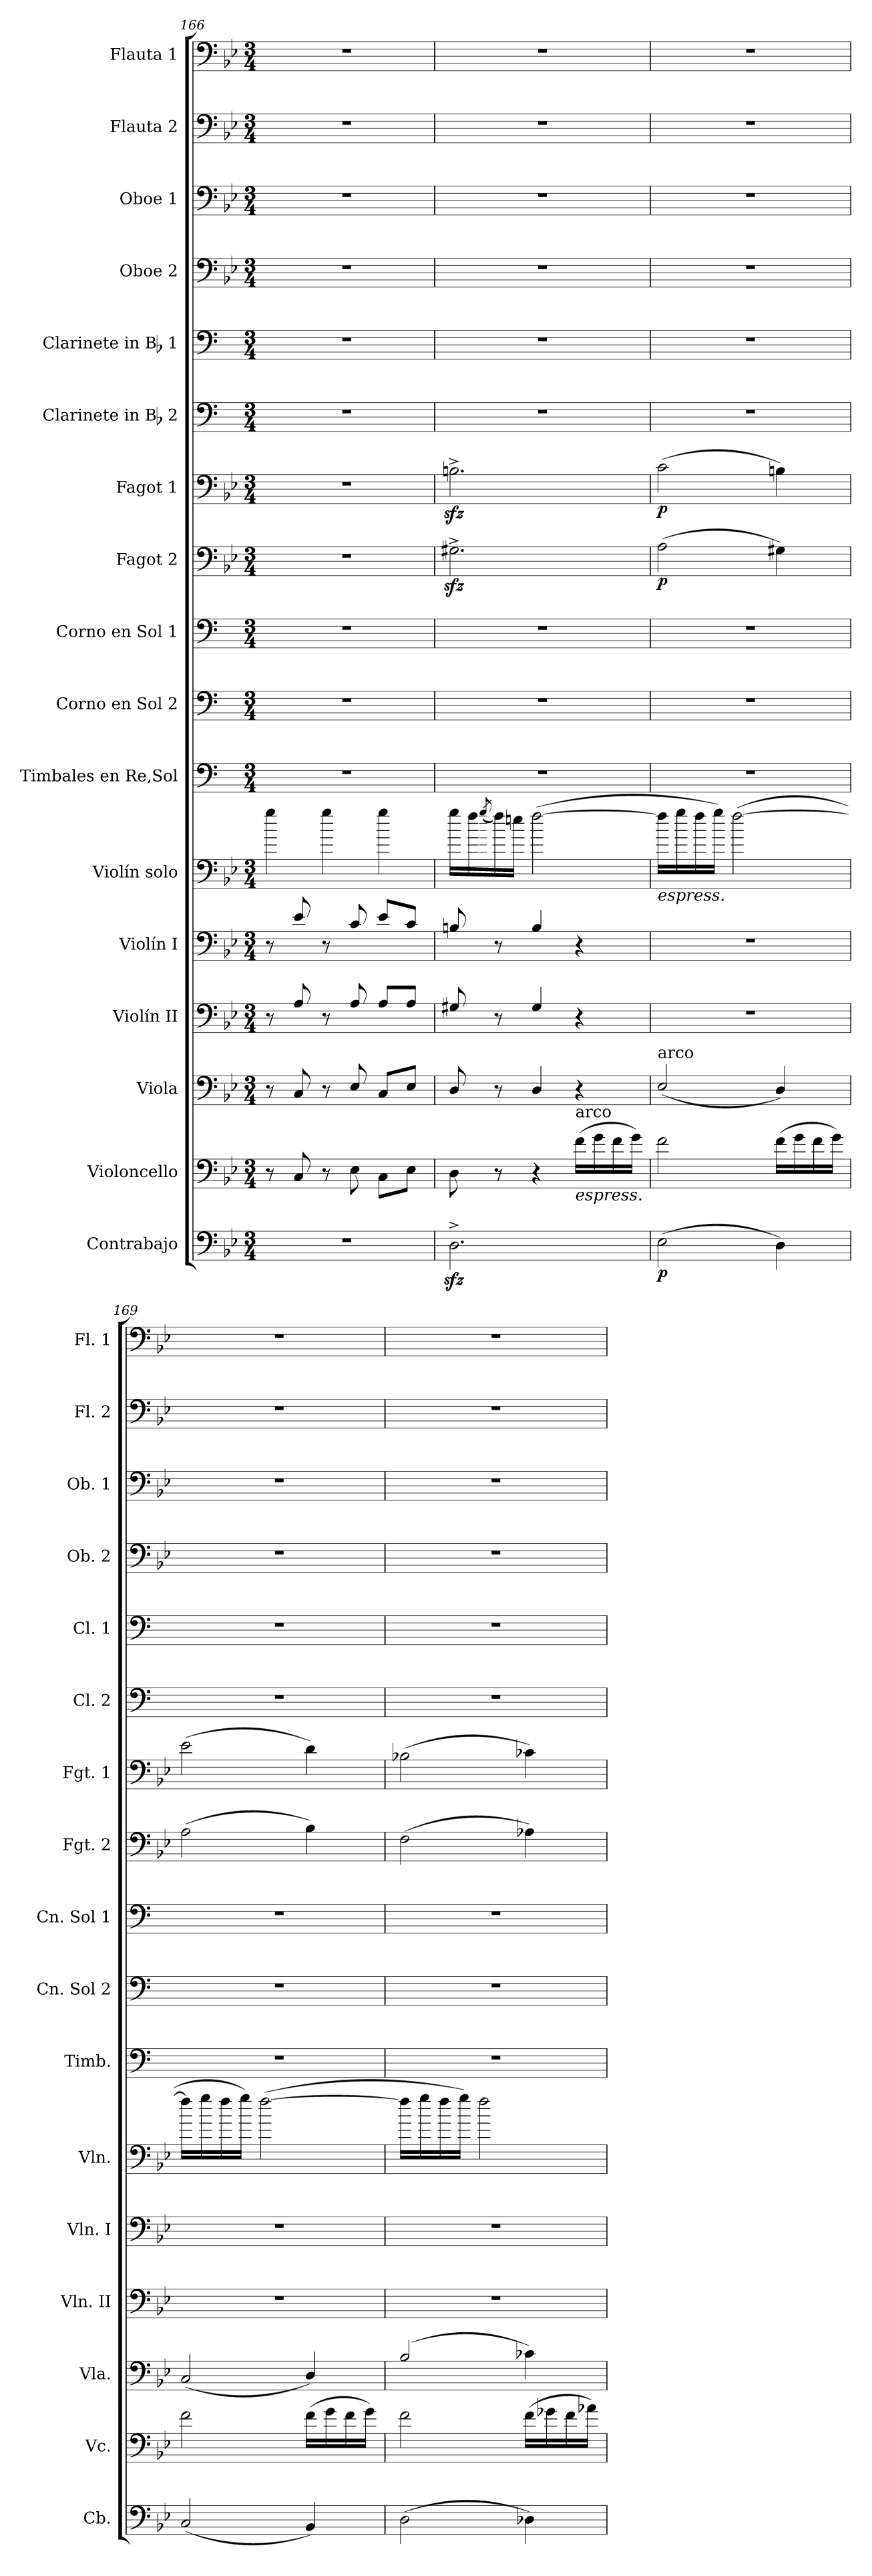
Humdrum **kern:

**kern	**dynam	**kern	**kern	**kern	**kern	**kern	**kern	**kern	**kern	**kern	**dynam	**kern	**dynam	**kern	**kern	**kern	**kern	**kern	**kern
*part17	*part17	*part16	*part15	*part14	*part13	*part12	*part11	*part10	*part9	*part8	*part8	*part7	*part7	*part6	*part5	*part4	*part3	*part2	*part1
*staff17	*staff17	*staff16	*staff15	*staff14	*staff13	*staff12	*staff11	*staff10	*staff9	*staff8	*staff8	*staff7	*staff7	*staff6	*staff5	*staff4	*staff3	*staff2	*staff1
*I"Contrabajo	*	*I"Violoncello	*I"Viola	*I"Violín II	*I"Violín I	*I"Violín solo	*I"Timbales en Re,Sol	*I"Corno en Sol 2	*I"Corno en Sol 1	*I"Fagot 2	*	*I"Fagot 1	*	*I"Clarinete in Bb 2	*I"Clarinete in Bb 1	*I"Oboe 2	*I"Oboe 1	*I"Flauta 2	*I"Flauta 1
*I'Cb.	*	*I'Vc.	*I'Vla.	*I'Vln. II	*I'Vln. I	*I'Vln.	*I'Timb.	*I'Cn. Sol 2	*I'Cn. Sol 1	*I'Fgt. 2	*	*I'Fgt. 1	*	*I'Cl. 2	*I'Cl. 1	*I'Ob. 2	*I'Ob. 1	*I'Fl. 2	*I'Fl. 1
*clefF4	*	*clefF4	*clefF4	*clefF4	*clefF4	*clefF4	*clefF4	*clefF4	*clefF4	*clefF4	*	*clefF4	*	*clefF4	*clefF4	*clefF4	*clefF4	*clefF4	*clefF4
*ITrd7c12	*	*	*	*	*	*	*	*ITrd3c5	*ITrd3c5	*	*	*	*	*ITrd1c2	*ITrd1c2	*	*	*	*
*k[b-e-]	*	*k[b-e-]	*k[b-e-]	*k[b-e-]	*k[b-e-]	*k[b-e-]	*k[]	*k[f#]	*k[f#]	*k[b-e-]	*	*k[b-e-]	*	*k[b-e-]	*k[b-e-]	*k[b-e-]	*k[b-e-]	*k[b-e-]	*k[b-e-]
*g:	*	*g:	*g:	*g:	*g:	*g:	*a:	*e:	*e:	*g:	*	*g:	*	*g:	*g:	*g:	*g:	*g:	*g:
*M3/4	*	*M3/4	*M3/4	*M3/4	*M3/4	*M3/4	*M3/4	*M3/4	*M3/4	*M3/4	*	*M3/4	*	*M3/4	*M3/4	*M3/4	*M3/4	*M3/4	*M3/4
=166	=166	=166	=166	=166	=166	=166	=166	=166	=166	=166	=166	=166	=166	=166	=166	=166	=166	=166	=166
!LO:N:vis=1	!	!	!	!	!	!	!LO:N:vis=1	!LO:N:vis=1	!LO:N:vis=1	!LO:N:vis=1	!	!LO:N:vis=1	!	!LO:N:vis=1	!LO:N:vis=1	!LO:N:vis=1	!LO:N:vis=1	!LO:N:vis=1	!LO:N:vis=1
2.r	.	8r	8r	8r	8r	4ggi\	2.r	2.r	2.r	2.r	.	2.r	.	2.r	2.r	2.r	2.r	2.r	2.r
.	.	8Ci/	8Ci/	8Ai/	8e-i/	.	.	.	.	.	.	.	.	.	.	.	.	.	.
.	.	8r	8r	8r	8r	4ggi\	.	.	.	.	.	.	.	.	.	.	.	.	.
.	.	8E-i\	8E-i/	8Ai/	8ci/	.	.	.	.	.	.	.	.	.	.	.	.	.	.
.	.	8Ci\L	8Ci/L	8Ai/L	8e-i/L	4ggi\	.	.	.	.	.	.	.	.	.	.	.	.	.
.	.	8E-i\J	8E-i/J	8Ai/J	8ci/J	.	.	.	.	.	.	.	.	.	.	.	.	.	.
=167	=167	=167	=167	=167	=167	=167	=167	=167	=167	=167	=167	=167	=167	=167	=167	=167	=167	=167	=167
!	!	!	!	!	!	!	!LO:N:vis=1	!LO:N:vis=1	!LO:N:vis=1	!	!	!	!	!LO:N:vis=1	!LO:N:vis=1	!LO:N:vis=1	!LO:N:vis=1	!LO:N:vis=1	!LO:N:vis=1
2.DDzz^i\	.	8Di\	8Di/	8G#Xi/	8Bni/	16ggi\LL	2.r	2.r	2.r	2.G#Xzz^i\	.	2.Bnzz^i\	.	2.r	2.r	2.r	2.r	2.r	2.r
.	.	.	.	.	.	16ffi\	.	.	.	.	.	.	.	.	.	.	.	.	.
.	.	.	.	.	.	(8qggi/	.	.	.	.	.	.	.	.	.	.	.	.	.
.	.	8r	8r	8r	8r	16ffi\)	.	.	.	.	.	.	.	.	.	.	.	.	.
.	.	.	.	.	.	16eeni\JJ	.	.	.	.	.	.	.	.	.	.	.	.	.
.	.	4r	4Di/	4G#i/	4Bi/	([>2ffi\	.	.	.	.	.	.	.	.	.	.	.	.	.
!	!	!LO:TX:a:t=arco	!	!	!	!	!	!	!	!	!	!	!	!	!	!	!	!	!
!	!	!LO:TX:b:i:t=espress.	!	!	!	!	!	!	!	!	!	!	!	!	!	!	!	!	!
.	.	(16fi\LL	4r	4r	4r	.	.	.	.	.	.	.	.	.	.	.	.	.	.
.	.	16gi\	.	.	.	.	.	.	.	.	.	.	.	.	.	.	.	.	.
.	.	16fi\	.	.	.	.	.	.	.	.	.	.	.	.	.	.	.	.	.
.	.	16gi\JJ)	.	.	.	.	.	.	.	.	.	.	.	.	.	.	.	.	.
!!LO:PB:g=z
=168	=168	=168	=168	=168	=168	=168	=168	=168	=168	=168	=168	=168	=168	=168	=168	=168	=168	=168	=168
!	!	!	!	!	!	!LO:TX:b:i:t=espress.	!	!	!	!	!	!	!	!	!	!	!	!	!
!	!	!	!LO:TX:a:t=arco	!	!	!	!	!	!	!	!	!	!	!	!	!	!	!	!
!	!	!	!	!LO:N:vis=1	!LO:N:vis=1	!	!LO:N:vis=1	!LO:N:vis=1	!LO:N:vis=1	!	!	!	!	!LO:N:vis=1	!LO:N:vis=1	!LO:N:vis=1	!LO:N:vis=1	!LO:N:vis=1	!LO:N:vis=1
(2EE-i\	p	2fi\	(2E-i/	2.r	2.r	16ffi\LL]	2.r	2.r	2.r	(2Ai\	p	(2ci\	p	2.r	2.r	2.r	2.r	2.r	2.r
.	.	.	.	.	.	16ggi\	.	.	.	.	.	.	.	.	.	.	.	.	.
.	.	.	.	.	.	16ffi\	.	.	.	.	.	.	.	.	.	.	.	.	.
.	.	.	.	.	.	16ggi\JJ)	.	.	.	.	.	.	.	.	.	.	.	.	.
.	.	.	.	.	.	([>2ffi\	.	.	.	.	.	.	.	.	.	.	.	.	.
4DDi\)	.	(16fi\LL	4Di/)	.	.	.	.	.	.	4G#Xi\)	.	4Bni\)	.	.	.	.	.	.	.
.	.	16gi\	.	.	.	.	.	.	.	.	.	.	.	.	.	.	.	.	.
.	.	16fi\	.	.	.	.	.	.	.	.	.	.	.	.	.	.	.	.	.
.	.	16gi\JJ)	.	.	.	.	.	.	.	.	.	.	.	.	.	.	.	.	.
=169	=169	=169	=169	=169	=169	=169	=169	=169	=169	=169	=169	=169	=169	=169	=169	=169	=169	=169	=169
!	!	!	!	!LO:N:vis=1	!LO:N:vis=1	!	!LO:N:vis=1	!LO:N:vis=1	!LO:N:vis=1	!	!	!	!	!LO:N:vis=1	!LO:N:vis=1	!LO:N:vis=1	!LO:N:vis=1	!LO:N:vis=1	!LO:N:vis=1
(2CCi/	.	2fi\	(2Ci/	2.r	2.r	16ffi\LL]	2.r	2.r	2.r	(2Ai\	.	(2e-i\	.	2.r	2.r	2.r	2.r	2.r	2.r
.	.	.	.	.	.	16ggi\	.	.	.	.	.	.	.	.	.	.	.	.	.
.	.	.	.	.	.	16ffi\	.	.	.	.	.	.	.	.	.	.	.	.	.
.	.	.	.	.	.	16ggi\JJ)	.	.	.	.	.	.	.	.	.	.	.	.	.
.	.	.	.	.	.	([>2ffi\	.	.	.	.	.	.	.	.	.	.	.	.	.
4BBB-i/)	.	(16fi\LL	4Di/)	.	.	.	.	.	.	4B-i\)	.	4di\)	.	.	.	.	.	.	.
.	.	16gi\	.	.	.	.	.	.	.	.	.	.	.	.	.	.	.	.	.
.	.	16fi\	.	.	.	.	.	.	.	.	.	.	.	.	.	.	.	.	.
.	.	16gi\JJ)	.	.	.	.	.	.	.	.	.	.	.	.	.	.	.	.	.
=170	=170	=170	=170	=170	=170	=170	=170	=170	=170	=170	=170	=170	=170	=170	=170	=170	=170	=170	=170
!	!	!	!	!LO:N:vis=1	!LO:N:vis=1	!	!LO:N:vis=1	!LO:N:vis=1	!LO:N:vis=1	!	!	!	!	!LO:N:vis=1	!LO:N:vis=1	!LO:N:vis=1	!LO:N:vis=1	!LO:N:vis=1	!LO:N:vis=1
(2DDi\	.	2fi\	(2B-i/	2.r	2.r	16ffi\LL]	2.r	2.r	2.r	(2Fi\	.	(2B-Xi\	.	2.r	2.r	2.r	2.r	2.r	2.r
.	.	.	.	.	.	16ggi\	.	.	.	.	.	.	.	.	.	.	.	.	.
.	.	.	.	.	.	16ffi\	.	.	.	.	.	.	.	.	.	.	.	.	.
.	.	.	.	.	.	16ggi\JJ)	.	.	.	.	.	.	.	.	.	.	.	.	.
.	.	.	.	.	.	2ffi\	.	.	.	.	.	.	.	.	.	.	.	.	.
4DD-Xi\)	.	(16fi\LL	4c-Xi\)	.	.	.	.	.	.	4A-Xi\)	.	4c-Xi\)	.	.	.	.	.	.	.
.	.	16g-Xi\	.	.	.	.	.	.	.	.	.	.	.	.	.	.	.	.	.
.	.	16fi\	.	.	.	.	.	.	.	.	.	.	.	.	.	.	.	.	.
.	.	16a-Xi\JJ)	.	.	.	.	.	.	.	.	.	.	.	.	.	.	.	.	.
=	=	=	=	=	=	=	=	=	=	=	=	=	=	=	=	=	=	=	=
*-	*-	*-	*-	*-	*-	*-	*-	*-	*-	*-	*-	*-	*-	*-	*-	*-	*-	*-	*-
